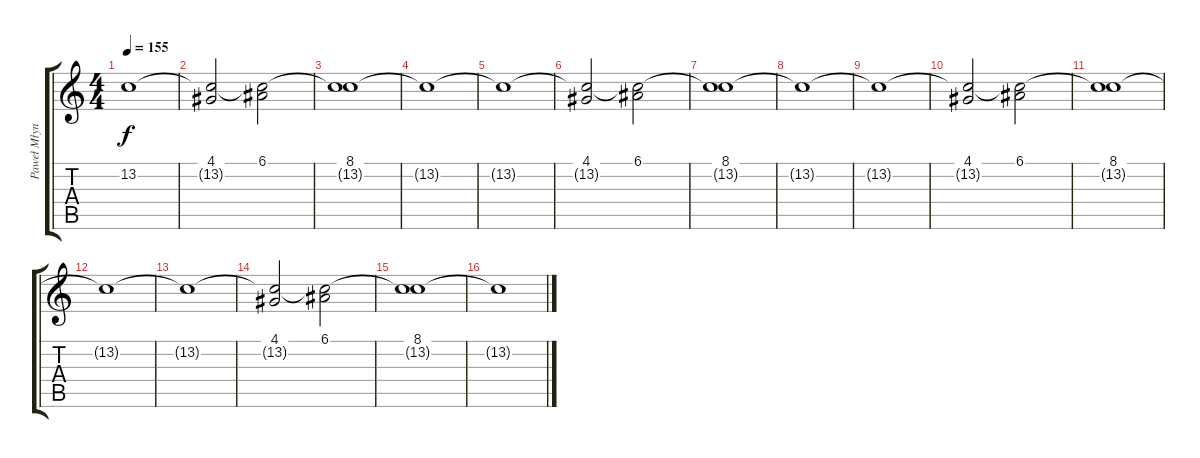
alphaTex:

\track ("Paweł Młynarczyk" "Paweł Młyn") {instrument lead5charang}
\staff {score tabs}
\tuning (E4 B3 G3 D3 A2 E2) {hide}
\ts (4 4)
\tempo 155
\clef g2
\ks c
13.2{t}.1{dy f} |
(4.1 13.2{t}).2 (6.1 13.2{t}).2 |
(8.1 13.2{t}).1 |
13.2{t}.1 |
13.2{t}.1 |
(4.1 13.2{t}).2 (6.1 13.2{t}).2 |
(8.1 13.2{t}).1 |
13.2{t}.1 |
13.2{t}.1 |
(4.1 13.2{t}).2 (6.1 13.2{t}).2 |
(8.1 13.2{t}).1 |
13.2{t}.1 |
13.2{t}.1 |
(4.1 13.2{t}).2 (6.1 13.2{t}).2 |
(8.1 13.2{t}).1 |
13.2{t}.1
